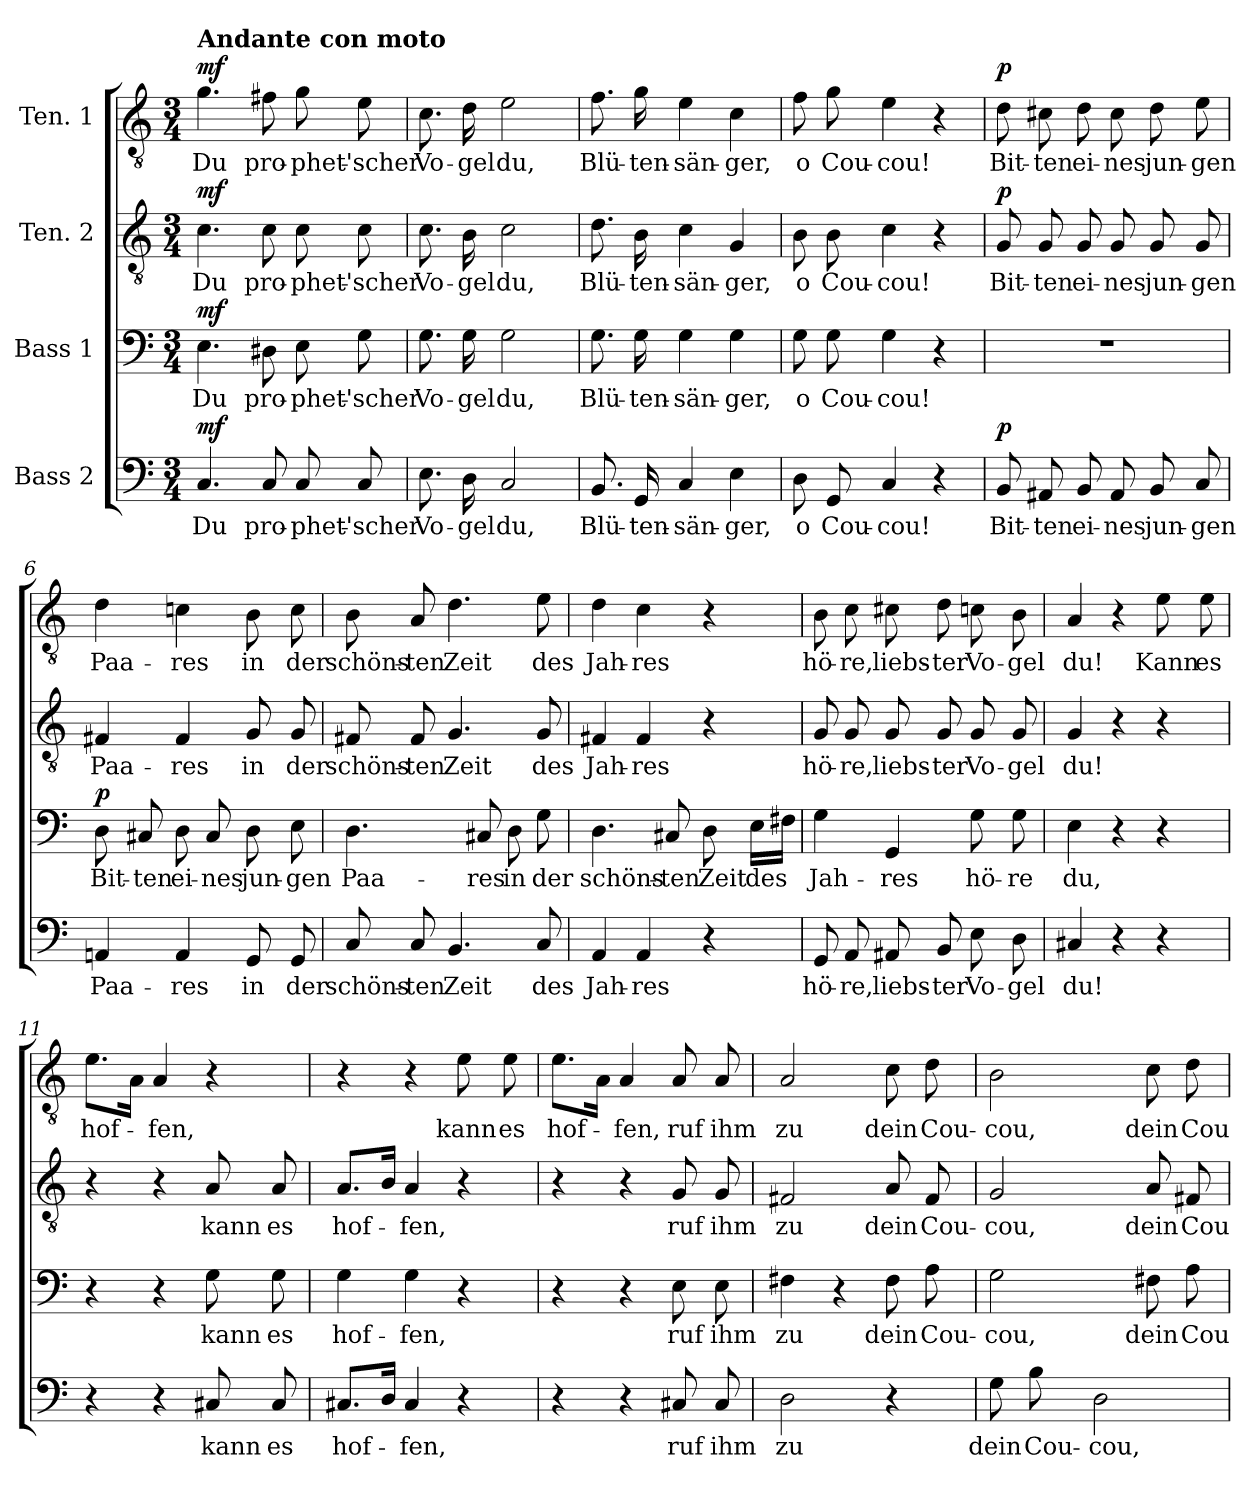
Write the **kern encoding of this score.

**kern	**text	**dynam	**kern	**text	**dynam	**kern	**text	**dynam	**kern	**text	**dynam
*part4	*part4	*part4	*part3	*part3	*part3	*part2	*part2	*part2	*part1	*part1	*part1
*staff4	*staff4	*staff4	*staff3	*staff3	*staff3	*staff2	*staff2	*staff2	*staff1	*staff1	*staff1
*I"Bass 2	*	*	*I"Bass 1	*	*	*I"Ten. 2	*	*	*I"Ten. 1	*	*
*clefF4	*	*	*clefF4	*	*	*clefGv2	*	*	*clefGv2	*	*
*k[]	*	*	*k[]	*	*	*k[]	*	*	*k[]	*	*
*M3/4	*	*	*M3/4	*	*	*M3/4	*	*	*M3/4	*	*
=1	=1	=1	=1	=1	=1	=1	=1	=1	=1	=1	=1
!	!	!	!	!	!	!	!	!	!LO:TX:a:B:t=Andante con moto	!	!
!	!LO:LY:b	!LO:DY:a	!	!LO:LY:b	!LO:DY:a	!	!LO:LY:b	!LO:DY:a	!	!LO:LY:b	!LO:DY:a
4.C/	Du	mf	4.E\	Du	mf	4.c\	Du	mf	4.g\	Du	mf
!	!LO:LY:b	!	!	!LO:LY:b	!	!	!LO:LY:b	!	!	!LO:LY:b	!
8C/	pro-	.	8D#X\	pro-	.	8c\	pro-	.	8f#X\	pro-	.
!	!LO:LY:b	!	!	!LO:LY:b	!	!	!LO:LY:b	!	!	!LO:LY:b	!
8C/	-phet'-	.	8E\	-phet'-	.	8c\	-phet'-	.	8g\	-phet'-	.
!	!LO:LY:b	!	!	!LO:LY:b	!	!	!LO:LY:b	!	!	!LO:LY:b	!
8C/	-scher	.	8G\	-scher	.	8c\	-scher	.	8e\	-scher	.
=2	=2	=2	=2	=2	=2	=2	=2	=2	=2	=2	=2
!	!LO:LY:b	!	!	!LO:LY:b	!	!	!LO:LY:b	!	!	!LO:LY:b	!
8.E\	Vo-	.	8.G\	Vo-	.	8.c\	Vo-	.	8.c\	Vo-	.
!	!LO:LY:b	!	!	!LO:LY:b	!	!	!LO:LY:b	!	!	!LO:LY:b	!
16D\	-gel	.	16G\	-gel	.	16B\	-gel	.	16d\	-gel	.
!	!LO:LY:b	!	!	!LO:LY:b	!	!	!LO:LY:b	!	!	!LO:LY:b	!
2C/	du,	.	2G\	du,	.	2c\	du,	.	2e\	du,	.
=3	=3	=3	=3	=3	=3	=3	=3	=3	=3	=3	=3
!	!LO:LY:b	!	!	!LO:LY:b	!	!	!LO:LY:b	!	!	!LO:LY:b	!
8.BB/	Blü-	.	8.G\	Blü-	.	8.d\	Blü-	.	8.f\	Blü-	.
!	!LO:LY:b	!	!	!LO:LY:b	!	!	!LO:LY:b	!	!	!LO:LY:b	!
16GG/	-ten-	.	16G\	-ten-	.	16B\	-ten-	.	16g\	-ten-	.
!	!LO:LY:b	!	!	!LO:LY:b	!	!	!LO:LY:b	!	!	!LO:LY:b	!
4C/	-sän-	.	4G\	-sän-	.	4c\	-sän-	.	4e\	-sän-	.
!	!LO:LY:b	!	!	!LO:LY:b	!	!	!LO:LY:b	!	!	!LO:LY:b	!
4E\	-ger,	.	4G\	-ger,	.	4G/	-ger,	.	4c\	-ger,	.
=4	=4	=4	=4	=4	=4	=4	=4	=4	=4	=4	=4
!	!LO:LY:b	!	!	!LO:LY:b	!	!	!LO:LY:b	!	!	!LO:LY:b	!
8D\	o	.	8G\	o	.	8B\	o	.	8f\	o	.
!	!LO:LY:b	!	!	!LO:LY:b	!	!	!LO:LY:b	!	!	!LO:LY:b	!
8GG/	Cou-	.	8G\	Cou-	.	8B\	Cou-	.	8g\	Cou-	.
!	!LO:LY:b	!	!	!LO:LY:b	!	!	!LO:LY:b	!	!	!LO:LY:b	!
4C/	-cou!	.	4G\	-cou!	.	4c\	-cou!	.	4e\	-cou!	.
4r	.	.	4r	.	.	4r	.	.	4r	.	.
!!LO:LB:g=z
=5	=5	=5	=5	=5	=5	=5	=5	=5	=5	=5	=5
!	!LO:LY:b	!LO:DY:a	!	!	!	!	!LO:LY:b	!LO:DY:a	!	!LO:LY:b	!LO:DY:a
8BB/	Bit-	p	2.r	.	.	8G/	Bit-	p	8d\	Bit-	p
!	!LO:LY:b	!	!	!	!	!	!LO:LY:b	!	!	!LO:LY:b	!
8AA#X/	-ten	.	.	.	.	8G/	-ten	.	8c#X\	-ten	.
!	!LO:LY:b	!	!	!	!	!	!LO:LY:b	!	!	!LO:LY:b	!
8BB/	ei-	.	.	.	.	8G/	ei-	.	8d\	ei-	.
!	!LO:LY:b	!	!	!	!	!	!LO:LY:b	!	!	!LO:LY:b	!
8AA#/	-nes	.	.	.	.	8G/	-nes	.	8c#\	-nes	.
!	!LO:LY:b	!	!	!	!	!	!LO:LY:b	!	!	!LO:LY:b	!
8BB/	jun-	.	.	.	.	8G/	jun-	.	8d\	jun-	.
!	!LO:LY:b	!	!	!	!	!	!LO:LY:b	!	!	!LO:LY:b	!
8C/	-gen	.	.	.	.	8G/	-gen	.	8e\	-gen	.
=6	=6	=6	=6	=6	=6	=6	=6	=6	=6	=6	=6
!	!LO:LY:b	!	!	!LO:LY:b	!LO:DY:a	!	!LO:LY:b	!	!	!LO:LY:b	!
4AAn/	Paa-	.	8D\	Bit-	p	4F#X/	Paa-	.	4d\	Paa-	.
!	!	!	!	!LO:LY:b	!	!	!	!	!	!	!
.	.	.	8C#X/	-ten	.	.	.	.	.	.	.
!	!LO:LY:b	!	!	!LO:LY:b	!	!	!LO:LY:b	!	!	!LO:LY:b	!
4AA/	-res	.	8D\	ei-	.	4F#/	-res	.	4cn\	-res	.
!	!	!	!	!LO:LY:b	!	!	!	!	!	!	!
.	.	.	8C#/	-nes	.	.	.	.	.	.	.
!	!LO:LY:b	!	!	!LO:LY:b	!	!	!LO:LY:b	!	!	!LO:LY:b	!
8GG/	in	.	8D\	jun-	.	8G/	in	.	8B\	in	.
!	!LO:LY:b	!	!	!LO:LY:b	!	!	!LO:LY:b	!	!	!LO:LY:b	!
8GG/	der	.	8E\	-gen	.	8G/	der	.	8c\	der	.
=7	=7	=7	=7	=7	=7	=7	=7	=7	=7	=7	=7
!	!LO:LY:b	!	!	!LO:LY:b	!	!	!LO:LY:b	!	!	!LO:LY:b	!
8C/	schöns-	.	4.D\	Paa-	.	8F#X/	schöns-	.	8B\	schöns-	.
!	!LO:LY:b	!	!	!	!	!	!LO:LY:b	!	!	!LO:LY:b	!
8C/	-ten	.	.	.	.	8F#/	-ten	.	8A/	-ten	.
!	!LO:LY:b	!	!	!	!	!	!LO:LY:b	!	!	!LO:LY:b	!
4.BB/	Zeit	.	.	.	.	4.G/	Zeit	.	4.d\	Zeit	.
!	!	!	!	!LO:LY:b	!	!	!	!	!	!	!
.	.	.	8C#X/	-res	.	.	.	.	.	.	.
!	!	!	!	!LO:LY:b	!	!	!	!	!	!	!
.	.	.	8D\	in	.	.	.	.	.	.	.
!	!LO:LY:b	!	!	!LO:LY:b	!	!	!LO:LY:b	!	!	!LO:LY:b	!
8C/	des	.	8G\	der	.	8G/	des	.	8e\	des	.
=8	=8	=8	=8	=8	=8	=8	=8	=8	=8	=8	=8
!	!LO:LY:b	!	!	!LO:LY:b	!	!	!LO:LY:b	!	!	!LO:LY:b	!
4AA/	Jah-	.	4.D\	schöns-	.	4F#X/	Jah-	.	4d\	Jah-	.
!	!LO:LY:b	!	!	!	!	!	!LO:LY:b	!	!	!LO:LY:b	!
4AA/	-res	.	.	.	.	4F#/	-res	.	4c\	-res	.
!	!	!	!	!LO:LY:b	!	!	!	!	!	!	!
.	.	.	8C#X/	-ten	.	.	.	.	.	.	.
!	!	!	!	!LO:LY:b	!	!	!	!	!	!	!
4r	.	.	8D\	Zeit	.	4r	.	.	4r	.	.
!	!	!	!	!LO:LY:b	!	!	!	!	!	!	!
.	.	.	16E\LL	des	.	.	.	.	.	.	.
.	.	.	16F#X\JJ	.	.	.	.	.	.	.	.
!!LO:LB:g=z
=9	=9	=9	=9	=9	=9	=9	=9	=9	=9	=9	=9
!	!LO:LY:b	!	!	!LO:LY:b	!	!	!LO:LY:b	!	!	!LO:LY:b	!
8GG/	hö-	.	4G\	Jah-	.	8G/	hö-	.	8B\	hö-	.
!	!LO:LY:b	!	!	!	!	!	!LO:LY:b	!	!	!LO:LY:b	!
8AA/	-re,	.	.	.	.	8G/	-re,	.	8c\	-re,	.
!	!LO:LY:b	!	!	!LO:LY:b	!	!	!LO:LY:b	!	!	!LO:LY:b	!
8AA#X/	liebs-	.	4GG/	-res	.	8G/	liebs-	.	8c#X\	liebs-	.
!	!LO:LY:b	!	!	!	!	!	!LO:LY:b	!	!	!LO:LY:b	!
8BB/	-ter	.	.	.	.	8G/	-ter	.	8d\	-ter	.
!	!LO:LY:b	!	!	!LO:LY:b	!	!	!LO:LY:b	!	!	!LO:LY:b	!
8E\	Vo-	.	8G\	hö-	.	8G/	Vo-	.	8cn\	Vo-	.
!	!LO:LY:b	!	!	!LO:LY:b	!	!	!LO:LY:b	!	!	!LO:LY:b	!
8D\	-gel	.	8G\	-re	.	8G/	-gel	.	8B\	-gel	.
=10	=10	=10	=10	=10	=10	=10	=10	=10	=10	=10	=10
!	!LO:LY:b	!	!	!LO:LY:b	!	!	!LO:LY:b	!	!	!LO:LY:b	!
4C#X/	du!	.	4E\	du,	.	4G/	du!	.	4A/	du!	.
4r	.	.	4r	.	.	4r	.	.	4r	.	.
!	!	!	!	!	!	!	!	!	!	!LO:LY:b	!
4r	.	.	4r	.	.	4r	.	.	8e\	Kann	.
!	!	!	!	!	!	!	!	!	!	!LO:LY:b	!
.	.	.	.	.	.	.	.	.	8e\	es	.
=11	=11	=11	=11	=11	=11	=11	=11	=11	=11	=11	=11
!	!	!	!	!	!	!	!	!	!	!LO:LY:b	!
4r	.	.	4r	.	.	4r	.	.	8.e\L	hof-	.
.	.	.	.	.	.	.	.	.	16A\Jk	.	.
!	!	!	!	!	!	!	!	!	!	!LO:LY:b	!
4r	.	.	4r	.	.	4r	.	.	4A/	-fen,	.
!	!LO:LY:b	!	!	!LO:LY:b	!	!	!LO:LY:b	!	!	!	!
8C#X/	kann	.	8G\	kann	.	8A/	kann	.	4r	.	.
!	!LO:LY:b	!	!	!LO:LY:b	!	!	!LO:LY:b	!	!	!	!
8C#/	es	.	8G\	es	.	8A/	es	.	.	.	.
=12	=12	=12	=12	=12	=12	=12	=12	=12	=12	=12	=12
!	!LO:LY:b	!	!	!LO:LY:b	!	!	!LO:LY:b	!	!	!	!
8.C#X/L	hof-	.	4G\	hof-	.	8.A/L	hof-	.	4r	.	.
16D/Jk	.	.	.	.	.	16B/Jk	.	.	.	.	.
!	!LO:LY:b	!	!	!LO:LY:b	!	!	!LO:LY:b	!	!	!	!
4C#/	-fen,	.	4G\	-fen,	.	4A/	-fen,	.	4r	.	.
!	!	!	!	!	!	!	!	!	!	!LO:LY:b	!
4r	.	.	4r	.	.	4r	.	.	8e\	kann	.
!	!	!	!	!	!	!	!	!	!	!LO:LY:b	!
.	.	.	.	.	.	.	.	.	8e\	es	.
!!LO:PB:g=z
=13	=13	=13	=13	=13	=13	=13	=13	=13	=13	=13	=13
!	!	!	!	!	!	!	!	!	!	!LO:LY:b	!
4r	.	.	4r	.	.	4r	.	.	8.e\L	hof-	.
.	.	.	.	.	.	.	.	.	16A\Jk	.	.
!	!	!	!	!	!	!	!	!	!	!LO:LY:b	!
4r	.	.	4r	.	.	4r	.	.	4A/	-fen,	.
!	!LO:LY:b	!	!	!LO:LY:b	!	!	!LO:LY:b	!	!	!LO:LY:b	!
8C#X/	ruf	.	8E\	ruf	.	8G/	ruf	.	8A/	ruf	.
!	!LO:LY:b	!	!	!LO:LY:b	!	!	!LO:LY:b	!	!	!LO:LY:b	!
8C#/	ihm	.	8E\	ihm	.	8G/	ihm	.	8A/	ihm	.
=14	=14	=14	=14	=14	=14	=14	=14	=14	=14	=14	=14
!	!LO:LY:b	!	!	!LO:LY:b	!	!	!LO:LY:b	!	!	!LO:LY:b	!
2D\	zu	.	4F#X\	zu	.	2F#X/	zu	.	2A/	zu	.
.	.	.	4r	.	.	.	.	.	.	.	.
!	!	!	!	!LO:LY:b	!	!	!LO:LY:b	!	!	!LO:LY:b	!
4r	.	.	8F#\	dein	.	8A/	dein	.	8c\	dein	.
!	!	!	!	!LO:LY:b	!	!	!LO:LY:b	!	!	!LO:LY:b	!
.	.	.	8A\	Cou-	.	8F#/	Cou-	.	8d\	Cou-	.
=15	=15	=15	=15	=15	=15	=15	=15	=15	=15	=15	=15
!	!LO:LY:b	!	!	!LO:LY:b	!	!	!LO:LY:b	!	!	!LO:LY:b	!
8G\	dein	.	2G\	-cou,	.	2G/	-cou,	.	2B\	-cou,	.
!	!LO:LY:b	!	!	!	!	!	!	!	!	!	!
8B\	Cou-	.	.	.	.	.	.	.	.	.	.
!	!LO:LY:b	!	!	!	!	!	!	!	!	!	!
2D\	-cou,	.	.	.	.	.	.	.	.	.	.
!	!	!	!	!LO:LY:b	!	!	!LO:LY:b	!	!	!LO:LY:b	!
.	.	.	8F#X\	dein	.	8A/	dein	.	8c\	dein	.
!	!	!	!	!LO:LY:b	!	!	!LO:LY:b	!	!	!LO:LY:b	!
.	.	.	8A\	Cou-	.	8F#X/	Cou-	.	8d\	Cou-	.
=	=	=	=	=	=	=	=	=	=	=	=
*-	*-	*-	*-	*-	*-	*-	*-	*-	*-	*-	*-
